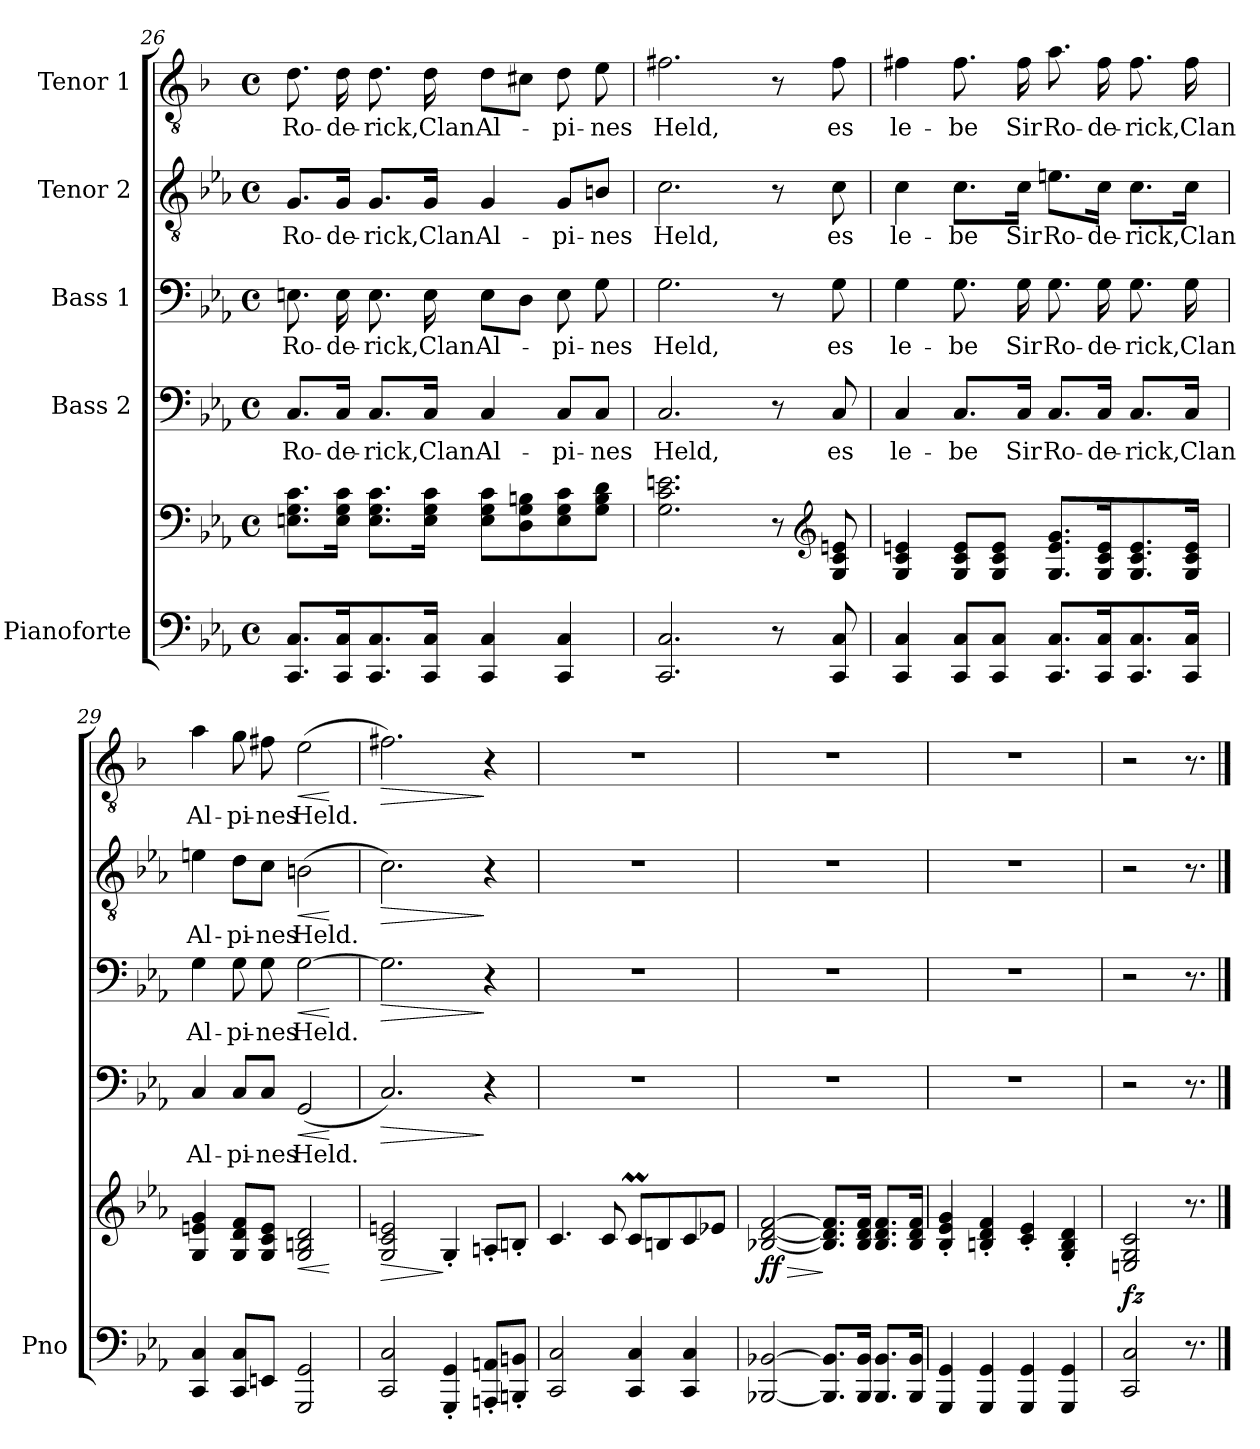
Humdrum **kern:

**kern	**kern	**dynam	**kern	**text	**dynam	**kern	**text	**dynam	**kern	**text	**dynam	**kern	**text	**dynam
*part5	*part5	*part5	*part4	*part4	*part4	*part3	*part3	*part3	*part2	*part2	*part2	*part1	*part1	*part1
*staff6	*staff5	*staff5/6	*staff4	*staff4	*staff4	*staff3	*staff3	*staff3	*staff2	*staff2	*staff2	*staff1	*staff1	*staff1
*I"Pianoforte	*	*	*I"Bass 2	*	*	*I"Bass 1	*	*	*I"Tenor 2	*	*	*I"Tenor 1	*	*
*I'Pno	*	*	*	*	*	*	*	*	*	*	*	*	*	*
*clefF4	*clefF4	*	*clefF4	*	*	*clefF4	*	*	*clefGv2	*	*	*clefGv2	*	*
*	*	*	*	*	*	*	*	*	*	*	*	*ITrd1c2	*	*
*k[b-e-a-]	*k[b-e-a-]	*	*k[b-e-a-]	*	*	*k[b-e-a-]	*	*	*k[b-e-a-]	*	*	*k[b-e-a-]	*	*
*M4/4	*M4/4	*	*M4/4	*	*	*M4/4	*	*	*M4/4	*	*	*M4/4	*	*
*met(c)	*met(c)	*	*met(c)	*	*	*met(c)	*	*	*met(c)	*	*	*met(c)	*	*
=26	=26	=26	=26	=26	=26	=26	=26	=26	=26	=26	=26	=26	=26	=26
8.CC/ 8.C/L	8.En\ 8.G\ 8.c\L	.	8.C/L	Ro-	.	8.En\	Ro-	.	8.G/L	Ro-	.	8.c\	Ro-	.
16CC/ 16C/K	16E\ 16G\ 16c\Jk	.	16C/Jk	-de-	.	16E\	-de-	.	16G/Jk	-de-	.	16c\	-de-	.
8.CC/ 8.C/	8.E\ 8.G\ 8.c\L	.	8.C/L	-rick,	.	8.E\	-rick,	.	8.G/L	-rick,	.	8.c\	-rick,	.
16CC/ 16C/Jk	16E\ 16G\ 16c\Jk	.	16C/Jk	Clan	.	16E\	Clan	.	16G/Jk	Clan	.	16c\	Clan	.
4CC/ 4C/	8E\ 8G\ 8c\L	.	4C/	Al-	.	8E\L	Al-	.	4G/	Al-	.	8c\L	Al-	.
.	8D\ 8G\ 8Bn\	.	.	.	.	8D\J	.	.	.	.	.	8Bn\J	.	.
4CC/ 4C/	8E\ 8G\ 8c\	.	8C/L	-pi-	.	8E\	-pi-	.	8G/L	-pi-	.	8c\	-pi-	.
.	8G\ 8B\ 8d\J	.	8C/J	-nes	.	8G\	-nes	.	8Bn/J	-nes	.	8d\	-nes	.
=27	=27	=27	=27	=27	=27	=27	=27	=27	=27	=27	=27	=27	=27	=27
2.CC/ 2.C/	2.G\ 2.c\ 2.en\	.	2.C/	Held,	.	2.G\	Held,	.	2.c\	Held,	.	2.en\	Held,	.
8r	8r	.	8r	.	.	8r	.	.	8r	.	.	8r	.	.
*	*clefG2	*	*	*	*	*	*	*	*	*	*	*	*	*
8CC/ 8C/	8G/ 8c/ 8en/	.	8C/	es	.	8G\	es	.	8c\	es	.	8e\	es	.
=28	=28	=28	=28	=28	=28	=28	=28	=28	=28	=28	=28	=28	=28	=28
4CC/ 4C/	4G/ 4c/ 4en/	.	4C/	le-	.	4G\	le-	.	4c\	le-	.	4en\	le-	.
8CC/ 8C/L	8G/ 8c/ 8e/L	.	8.C/L	-be	.	8.G\	-be	.	8.c\L	-be	.	8.e\	-be	.
8CC/ 8C/J	8G/ 8c/ 8e/J	.	.	.	.	.	.	.	.	.	.	.	.	.
.	.	.	16C/Jk	Sir	.	16G\	Sir	.	16c\Jk	Sir	.	16e\	Sir	.
8.CC/ 8.C/L	8.G/ 8.e/ 8.g/L	.	8.C/L	Ro-	.	8.G\	Ro-	.	8.en\L	Ro-	.	8.g\	Ro-	.
16CC/ 16C/K	16G/ 16c/ 16e/K	.	16C/Jk	-de-	.	16G\	-de-	.	16c\Jk	-de-	.	16e\	-de-	.
8.CC/ 8.C/	8.G/ 8.c/ 8.e/	.	8.C/L	-rick,	.	8.G\	-rick,	.	8.c\L	-rick,	.	8.e\	-rick,	.
16CC/ 16C/Jk	16G/ 16c/ 16e/Jk	.	16C/Jk	Clan	.	16G\	Clan	.	16c\Jk	Clan	.	16e\	Clan	.
=29	=29	=29	=29	=29	=29	=29	=29	=29	=29	=29	=29	=29	=29	=29
4CC/ 4C/	4G/ 4en/ 4g/	.	4C/	Al-	.	4G\	Al-	.	4en\	Al-	.	4g\	Al-	.
8CC/ 8C/L	8G/ 8d/ 8f/L	.	8C/L	-pi-	.	8G\	-pi-	.	8d\L	-pi-	.	8f\	-pi-	.
8EEn/J	8G/ 8c/ 8e/J	.	8C/J	-nes	.	8G\	-nes	.	8c\J	-nes	.	8en\	-nes	.
!	!	!LO:HP:b	!	!	!LO:HP:b	!	!	!LO:HP:b	!	!	!LO:HP:b	!	!	!LO:HP:b
2GGG/ 2GG/	2G/ 2Bn/ 2d/	<	(2GG/	Held.	<	[2G\	Held.	<	(2Bn\	Held.	<	(2d\	Held.	<
.	.	[	.	.	[	.	.	[	.	.	[	.	.	[
=30	=30	=30	=30	=30	=30	=30	=30	=30	=30	=30	=30	=30	=30	=30
!	!	!LO:HP:b	!	!	!LO:HP:b	!	!	!LO:HP:b	!	!	!LO:HP:b	!	!	!LO:HP:b
2CC/ 2C/	2G/ 2c/ 2en/	>	2.C/)	.	>	2.G\]	.	>	2.c\)	.	>	2.en\)	.	>
4GGG/'> 4GG/'>	4G'/	]	.	.	.	.	.	.	.	.	.	.	.	.
8AAAn/'> 8AAn/'>L	8An'/L	.	4r	.	]	4r	.	]	4r	.	]	4r	.	]
8BBBn/'> 8BBn/'>J	8Bn'/J	.	.	.	.	.	.	.	.	.	.	.	.	.
=31	=31	=31	=31	=31	=31	=31	=31	=31	=31	=31	=31	=31	=31	=31
2CC/ 2C/	4.c/	.	1r	.	.	1r	.	.	1r	.	.	1r	.	.
.	8c/	.	.	.	.	.	.	.	.	.	.	.	.	.
4CC/ 4C/	8cM/L	.	.	.	.	.	.	.	.	.	.	.	.	.
.	8Bn/	.	.	.	.	.	.	.	.	.	.	.	.	.
4CC/ 4C/	8c/	.	.	.	.	.	.	.	.	.	.	.	.	.
.	8e-X/J	.	.	.	.	.	.	.	.	.	.	.	.	.
=32	=32	=32	=32	=32	=32	=32	=32	=32	=32	=32	=32	=32	=32	=32
!	!	!LO:HP:b	!	!	!	!	!	!	!	!	!	!	!	!
!	!	!LO:DY:n=1:b	!	!	!	!	!	!	!	!	!	!	!	!
[2BBB-X/ [2BB-X/	[2B-X/ [2d/ [2f/	> ff	1r	.	.	1r	.	.	1r	.	.	1r	.	.
8.BBB-/] 8.BB-/]L	8.B-/] 8.d/] 8.f/]L	]	.	.	.	.	.	.	.	.	.	.	.	.
16BBB-/ 16BB-/Jk	16B-/ 16d/ 16f/Jk	.	.	.	.	.	.	.	.	.	.	.	.	.
8.BBB-/ 8.BB-/L	8.B-/ 8.d/ 8.f/L	.	.	.	.	.	.	.	.	.	.	.	.	.
16BBB-/ 16BB-/Jk	16B-/ 16d/ 16f/Jk	.	.	.	.	.	.	.	.	.	.	.	.	.
=33	=33	=33	=33	=33	=33	=33	=33	=33	=33	=33	=33	=33	=33	=33
4GGG/ 4GG/	4B-/' 4e-/' 4g/'	.	1r	.	.	1r	.	.	1r	.	.	1r	.	.
4GGG/ 4GG/	4Bn/' 4d/' 4f/'	.	.	.	.	.	.	.	.	.	.	.	.	.
4GGG/ 4GG/	4c/' 4e-/'	.	.	.	.	.	.	.	.	.	.	.	.	.
4GGG/ 4GG/	4G/' 4B/' 4d/'	.	.	.	.	.	.	.	.	.	.	.	.	.
=34	=34	=34	=34	=34	=34	=34	=34	=34	=34	=34	=34	=34	=34	=34
!	!	!LO:DY:a=2	!	!	!	!	!	!	!	!	!	!	!	!
2CC/ 2C/	2En/ 2G/ 2c/	fz	2r	.	.	2r	.	.	2r	.	.	2r	.	.
8.r	8.r	.	8.r	.	.	8.r	.	.	8.r	.	.	8.r	.	.
==	==	==	==	==	==	==	==	==	==	==	==	==	==	==
*-	*-	*-	*-	*-	*-	*-	*-	*-	*-	*-	*-	*-	*-	*-
